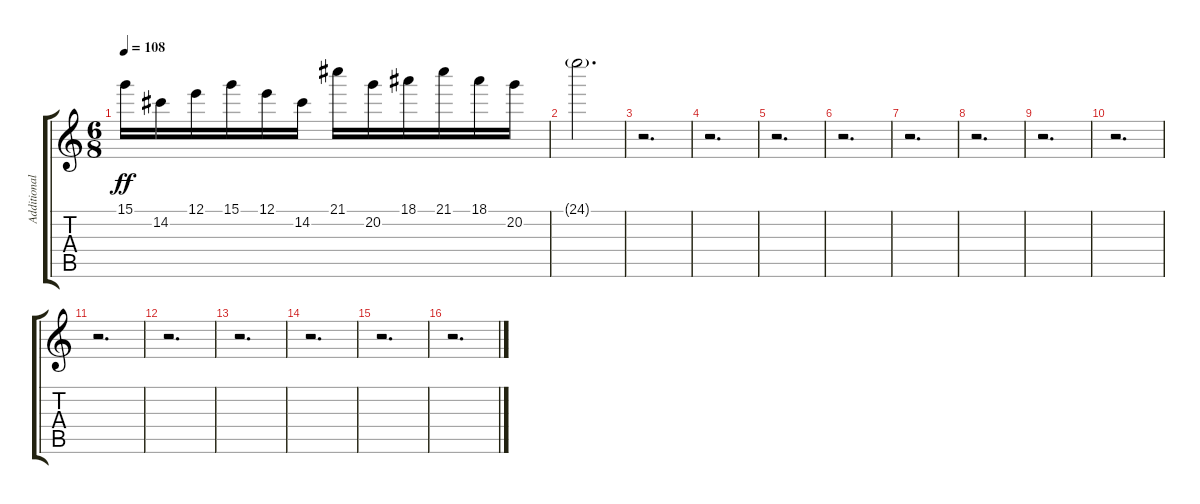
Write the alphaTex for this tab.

\track ("Additional Distorted Guitar (C)" "Additional") {instrument distortionguitar}
\staff {score tabs}
\tuning (E4 B3 G3 D3 A2 E2) {hide}
\ts (6 8)
\tempo 108
\clef g2
\ks c
15.1.16{dy ff} 14.2.16 12.1.16 15.1.16 12.1.16 14.2.16 21.1.16 20.2.16 18.1.16 21.1.16 18.1.16 20.2.16 |
24.1{g}.2{d} |
r.2{d} |
r.2{d} |
r.2{d} |
r.2{d} |
r.2{d} |
r.2{d} |
r.2{d} |
r.2{d} |
r.2{d} |
r.2{d} |
r.2{d} |
r.2{d} |
r.2{d} |
r.2{d}
